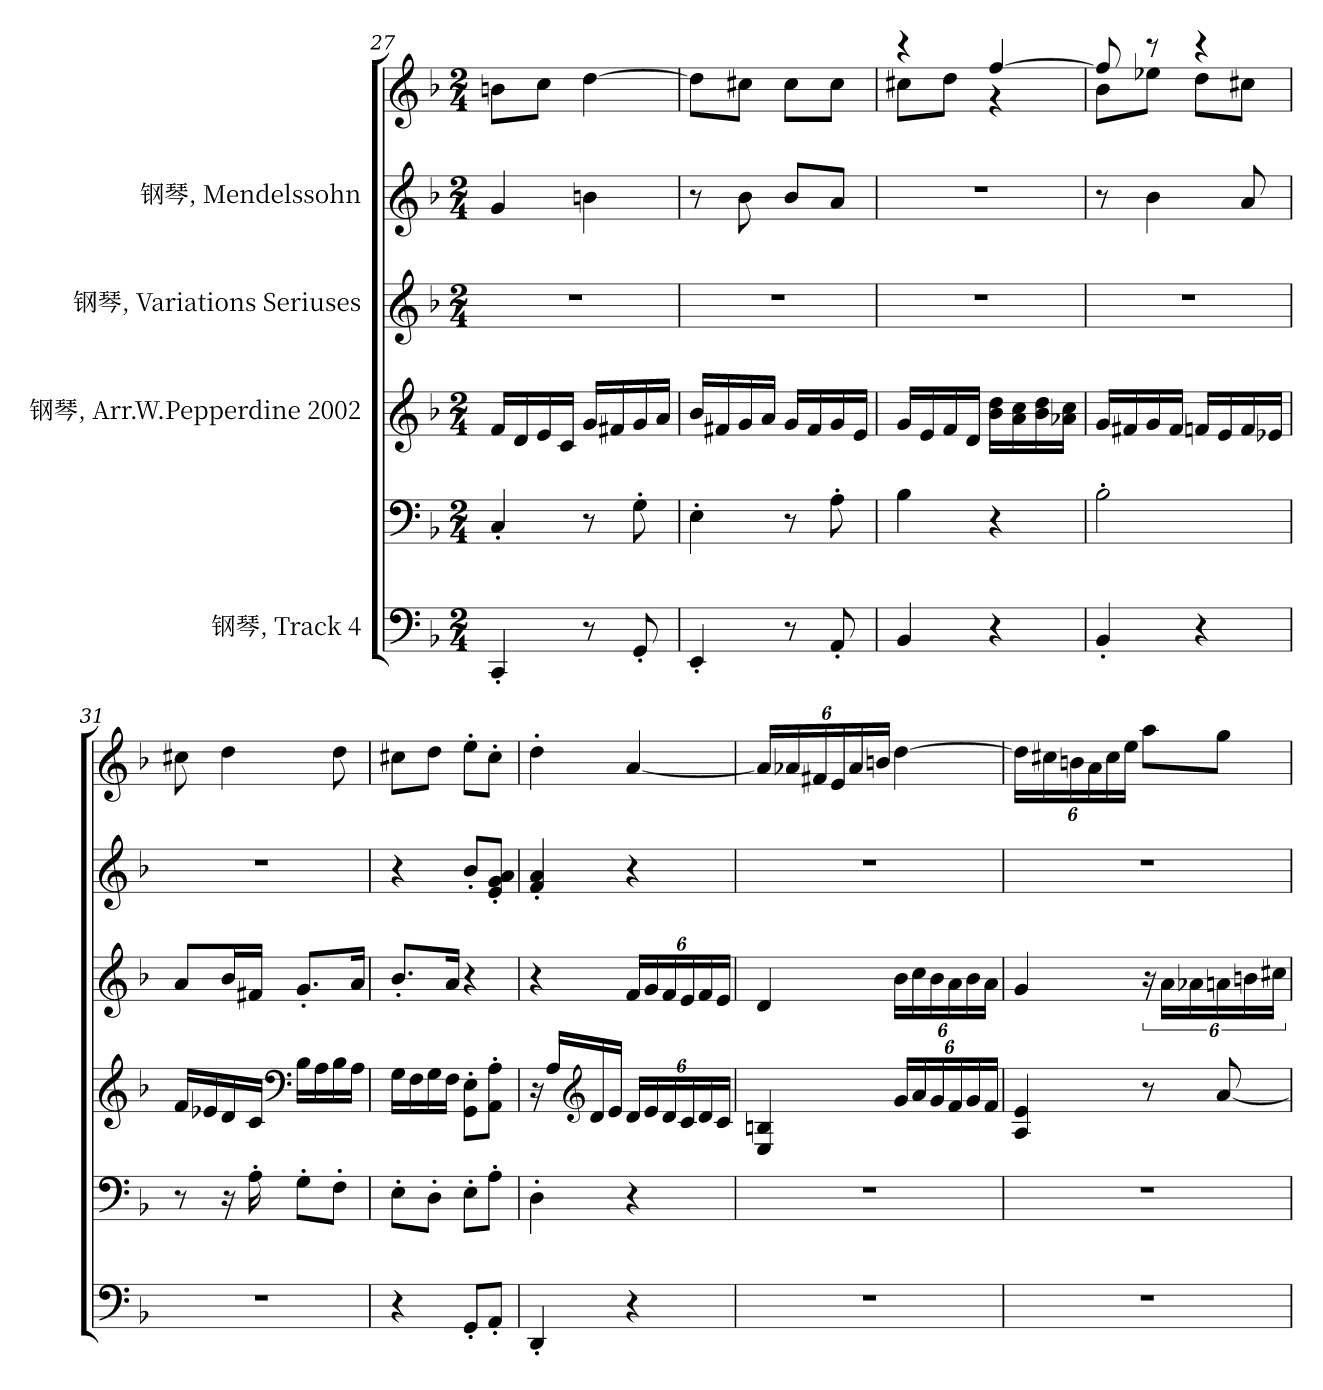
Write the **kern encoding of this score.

**kern	**kern	**kern	**kern	**kern	**kern
*part4	*part4	*part3	*part2	*part1	*part1
*staff6	*staff5	*staff4	*staff3	*staff2	*staff1
*I"钢琴, Track 4	*	*I"钢琴, Arr.W.Pepperdine 2002	*I"钢琴, Variations Seriuses	*I"钢琴, Mendelssohn	*
*clefF4	*clefF4	*clefG2	*clefG2	*clefG2	*clefG2
*k[b-]	*k[b-]	*k[b-]	*k[b-]	*k[b-]	*k[b-]
*M2/4	*M2/4	*M2/4	*M2/4	*M2/4	*M2/4
=27	=27	=27	=27	=27	=27
4CC'/	4C'/	16f/LL	2r	4g/	8bn\L
.	.	16d/	.	.	.
.	.	16e/	.	.	8cc\J
.	.	16c/JJ	.	.	.
8r	8r	16g/LL	.	4bn\	[4dd\
.	.	16f#X/	.	.	.
8GG'/	8G'\	16g/	.	.	.
.	.	16a/JJ	.	.	.
=28	=28	=28	=28	=28	=28
4EE'/	4E'\	16b-/LL	2r	8r	8dd\L]
.	.	16f#X/	.	.	.
.	.	16g/	.	8b-\	8cc#X\J
.	.	16a/JJ	.	.	.
8r	8r	16g/LL	.	8b-/L	8cc#\L
.	.	16f#/	.	.	.
8AA'/	8A'\	16g/	.	8a/J	8cc#\J
.	.	16e/JJ	.	.	.
!!LO:PB:g=z
=29	=29	=29	=29	=29	=29
*	*	*	*	*	*^
4BB-/	4B-\	16g/LL	2r	2r	4r	8cc#X\L
.	.	16e/	.	.	.	.
.	.	16f/	.	.	.	8dd\J
.	.	16d/JJ	.	.	.	.
4r	4r	16b-\ 16dd\LL	.	.	[4ff/	4r
.	.	16a\ 16cc\	.	.	.	.
.	.	16b-\ 16dd\	.	.	.	.
.	.	16a-X\ 16cc\JJ	.	.	.	.
=30	=30	=30	=30	=30	=30	=30
4BB-'/	2B-'\	16g/LL	2r	8r	8ff/]	8b-\L
.	.	16f#X/	.	.	.	.
.	.	16g/	.	4b-\	8r	8ee-X\J
.	.	16f#/JJ	.	.	.	.
4r	.	16fn/LL	.	.	4r	8dd\L
.	.	16e/	.	.	.	.
.	.	16f/	.	8a/	.	8cc#X\J
.	.	16e-X/JJ	.	.	.	.
*	*	*	*	*	*v	*v
=31	=31	=31	=31	=31	=31
2r	8r	16f/LL	8a/L	2r	8cc#X\
.	.	16e-X/	.	.	.
.	16r	16d/	16b-/L	.	4dd\
.	16A'\	16c/JJ	16f#X/JJ	.	.
*	*	*clefF4	*	*	*
.	8G'\L	16B-\LL	8.g'/L	.	.
.	.	16A\	.	.	.
.	8F'\J	16B-\	.	.	8dd\
.	.	16A\JJ	16a/Jk	.	.
=32	=32	=32	=32	=32	=32
4r	8E'\L	16G\LL	8.b-'/L	4r	8cc#X\L
.	.	16F\	.	.	.
.	8D'\J	16G\	.	.	8dd\J
.	.	16F\JJ	16a/Jk	.	.
8GG'/L	8E'\L	8GG\' 8E\'L	4r	8b-'/L	8ee'\L
8AA'/J	8A'\J	8AA\' 8A\'J	.	8e/' 8g/' 8a/'J	8cc#'\J
!!LO:LB:g=z
=33	=33	=33	=33	=33	=33
4DD'/	4D'\	16r	4r	4f/' 4a/'	4dd'\
.	.	16A/LL	.	.	.
*	*	*clefG2	*	*	*
.	.	16d/	.	.	.
.	.	16e/JJ	.	.	.
*	*	*Xbrackettup	*Xbrackettup	*	*
*	*	*	*	*	*MM50
4r	4r	24d/LL	24f/LL	4r	[4a/
.	.	24e/	24g/	.	.
.	.	24d/	24f/	.	.
.	.	24c/	24e/	.	.
.	.	24d/	24f/	.	.
.	.	24c/JJ	24e/JJ	.	.
=34	=34	=34	=34	=34	=34
*	*	*	*	*	*Xbrackettup
2r	2r	4E/ 4Bn/	4d/	2r	24a/LL]
.	.	.	.	.	24a-X/
.	.	.	.	.	24f#X/
.	.	.	.	.	24e/
.	.	.	.	.	24a-/
.	.	.	.	.	24bn/JJ
.	.	24g/LL	24b-\LL	.	[4dd\
.	.	24a/	24cc\	.	.
.	.	24g/	24b-\	.	.
.	.	24f/	24a\	.	.
.	.	24g/	24b-\	.	.
.	.	24f/JJ	24a\JJ	.	.
=35	=35	=35	=35	=35	=35
2r	2r	4A/ 4e/	4g/	2r	24dd\LL]
.	.	.	.	.	24cc#X\
.	.	.	.	.	24bn\
.	.	.	.	.	24a\
.	.	.	.	.	24cc#\
.	.	.	.	.	24ee\JJ
*	*	*	*brackettup	*	*
.	.	8r	24r	.	8aa\L
.	.	.	24a\LL	.	.
.	.	.	24a-X\	.	.
*	*	*	*Xbrackettup	*	*
.	.	[8a/	24an\	.	8gg\J
.	.	.	24bn\	.	.
.	.	.	24cc#X\JJ	.	.
=	=	=	=	=	=
*-	*-	*-	*-	*-	*-
